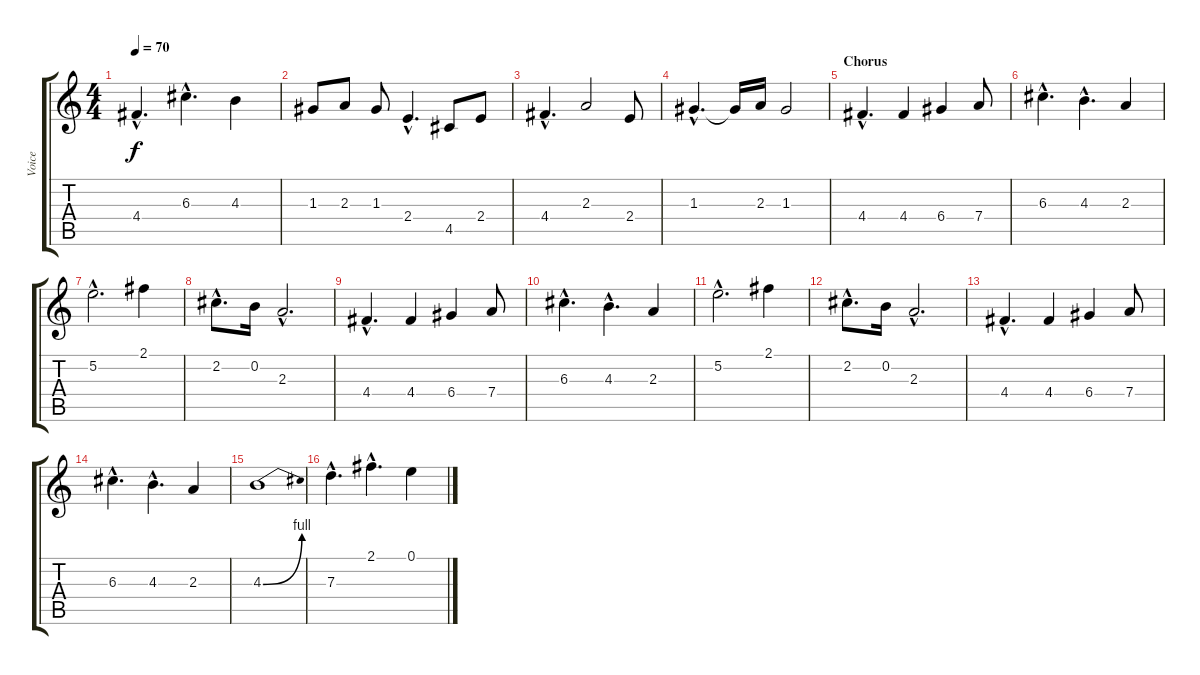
\track ("Voice" "Voice") {instrument contrabass}
\staff {score tabs}
\tuning (E4 B3 G3 D3 A2 E2) {hide}
\ts (4 4)
\tempo 70
\clef g2
\ks c
4.4{hac}.4{d dy f} 6.3{hac}.4{d} 4.3.4 |
1.3.8 2.3.8 1.3.8 2.4{hac}.4{d} 4.5.8 2.4.8 |
4.4{hac}.4{d} 2.3.2 2.4.8 |
1.3{hac}.4{d} 1.3{t}.16 2.3.16 1.3.2 |
\section ("" "Chorus")
4.4{hac}.4{d} 4.4.4 6.4.4 7.4.8 |
6.3{hac}.4{d} 4.3{hac}.4{d} 2.3.4 |
5.2{hac}.2{d} 2.1.4 |
2.2{hac}.8{d} 0.2.16 2.3{hac}.2{d} |
4.4{hac}.4{d} 4.4.4 6.4.4 7.4.8 |
6.3{hac}.4{d} 4.3{hac}.4{d} 2.3.4 |
5.2{hac}.2{d} 2.1.4 |
2.2{hac}.8{d} 0.2.16 2.3{hac}.2{d} |
4.4{hac}.4{d} 4.4.4 6.4.4 7.4.8 |
6.3{hac}.4{d} 4.3{hac}.4{d} 2.3.4 |
4.3{be (bend 0 0 60 4)}.1 |
7.3{hac}.4{d} 2.1{hac}.4{d} 0.1.4
